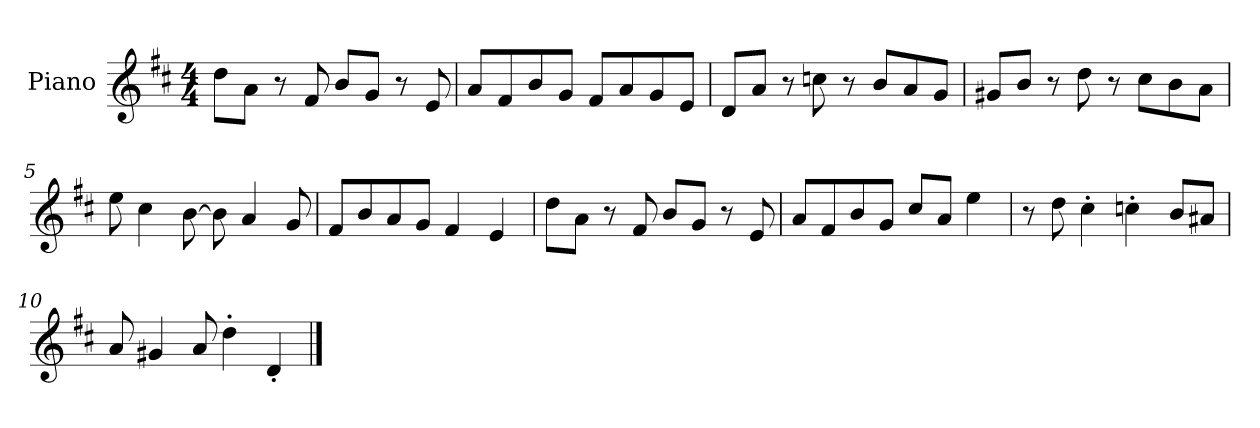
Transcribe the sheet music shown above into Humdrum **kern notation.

**kern
*part1
*staff1
*I"Piano
*I'Pno.
*clefG2
*k[f#c#]
*M4/4
*MM120
=1
8dd\L
8a\J
8r
8f#/
8b/L
8g/J
8r
8e/
=2
8a/L
8f#/
8b/
8g/J
8f#/L
8a/
8g/
8e/J
=3
8d/L
8a/J
8r
8ccn\
8r
8b/L
8a/
8g/J
=4
8g#X/L
8b/J
8r
8dd\
8r
8cc#\L
8b\
8a\J
=5
8ee\
4cc#\
[8b\
8b\]
4a/
8g/
!!LO:LB:g=z
=6
8f#/L
8b/
8a/
8g/J
4f#/
4e/
=7
8dd\L
8a\J
8r
8f#/
8b/L
8g/J
8r
8e/
=8
8a/L
8f#/
8b/
8g/J
8cc#/L
8a/J
4ee\
=9
8r
8dd\
4cc#'\
4ccn'\
8b/L
8a#X/J
=10
8a/
4g#X/
8a/
4dd'\
4d'/
==
*-
